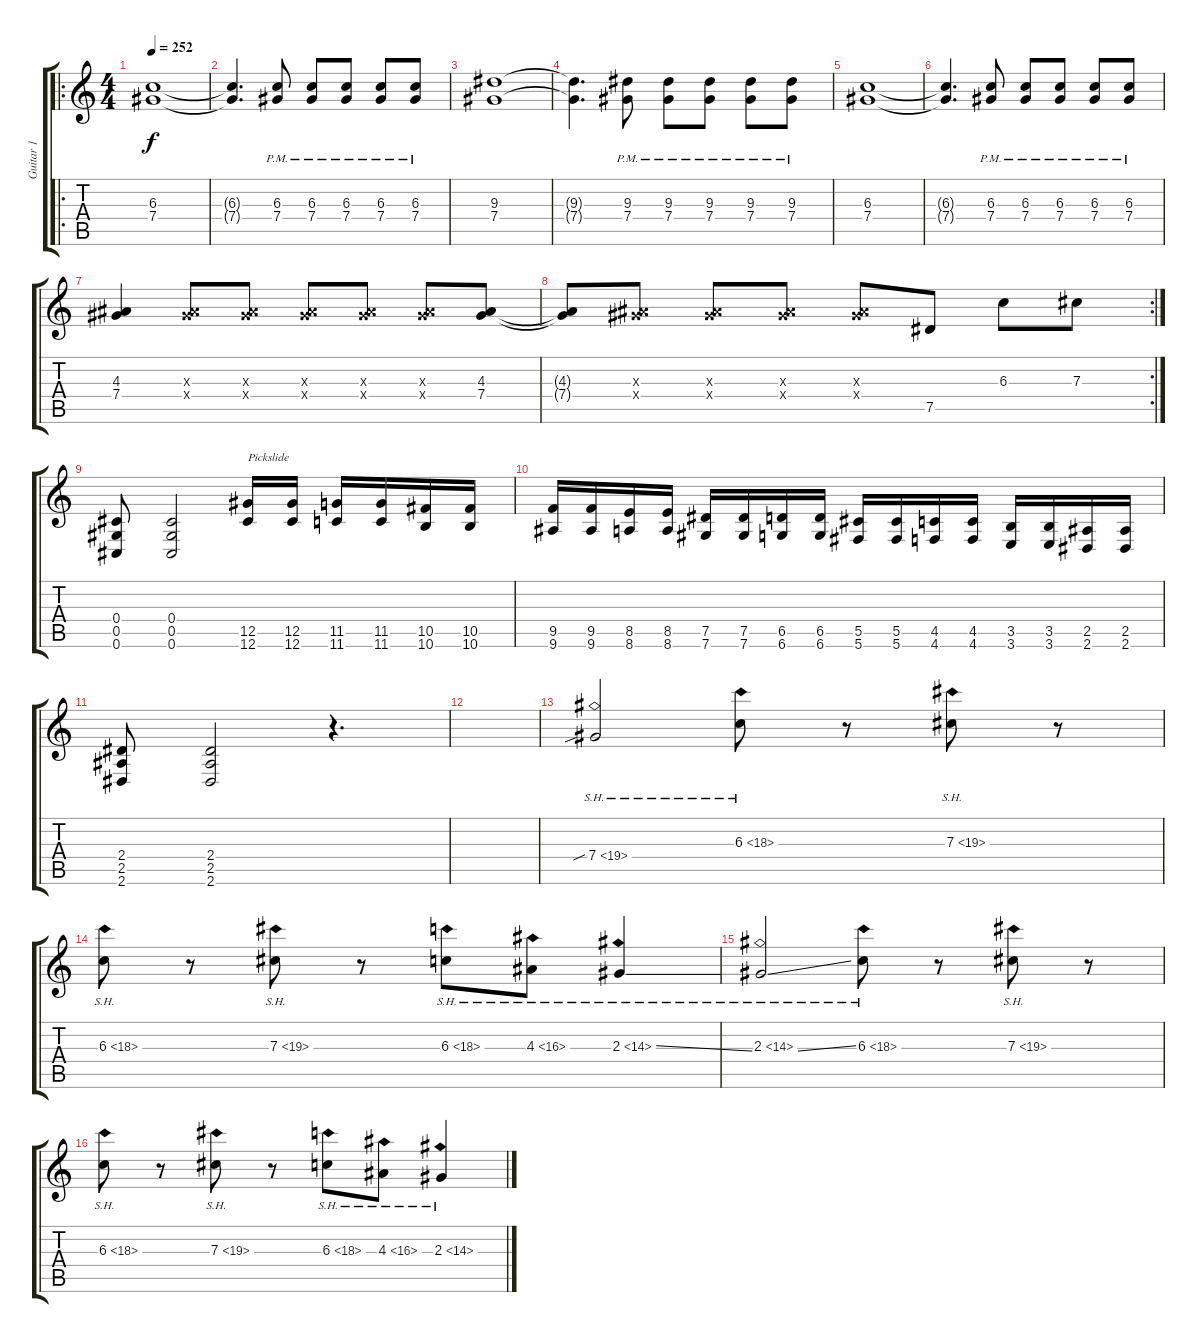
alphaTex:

\track ("Guitar 1" "Guitar 1") {instrument overdrivenguitar}
\staff {score tabs}
\tuning (Eb4 Bb3 Gb3 Db3 Ab2 Db2) {hide}
\ro
\ts (4 4)
\tempo 252
\clef g2
\ks c
(6.3 7.4).1{dy f instrument overdrivenguitar} |
(6.3{t} 7.4{t}).4{d} (6.3{pm} 7.4{pm}).8 (6.3{pm} 7.4{pm}).8 (6.3{pm} 7.4{pm}).8 (6.3{pm} 7.4{pm}).8 (6.3{pm} 7.4{pm}).8 |
(9.3 7.4).1 |
(9.3{t} 7.4{t}).4{d} (9.3{pm} 7.4{pm}).8 (9.3{pm} 7.4{pm}).8 (9.3{pm} 7.4{pm}).8 (9.3{pm} 7.4{pm}).8 (9.3{pm} 7.4{pm}).8 |
(6.3 7.4).1 |
(6.3{t} 7.4{t}).4{d} (6.3{pm} 7.4{pm}).8 (6.3{pm} 7.4{pm}).8 (6.3{pm} 7.4{pm}).8 (6.3{pm} 7.4{pm}).8 (6.3{pm} 7.4{pm}).8 |
(4.3 7.4).4 (4.3{x} 7.4{x}).8 (4.3{x} 7.4{x}).8 (4.3{x} 7.4{x}).8 (4.3{x} 7.4{x}).8 (4.3{x} 7.4{x}).8 (4.3 7.4).8 |
\rc 2
(4.3{t} 7.4{t}).8 (4.3{x} 7.4{x}).8 (4.3{x} 7.4{x}).8 (4.3{x} 7.4{x}).8 (4.3{x} 7.4{x}).8 7.5.8 6.3.8 7.3.8 |
(0.4 0.5 0.6).8 (0.4 0.5 0.6).2 (12.5 12.6).16{txt "Pickslide"} (12.5 12.6).16 (11.5 11.6).16 (11.5 11.6).16 (10.5 10.6).16 (10.5 10.6).16 |
(9.5 9.6).16 (9.5 9.6).16 (8.5 8.6).16 (8.5 8.6).16 (7.5 7.6).16 (7.5 7.6).16 (6.5 6.6).16 (6.5 6.6).16 (5.5 5.6).16 (5.5 5.6).16 (4.5 4.6).16 (4.5 4.6).16 (3.5 3.6).16 (3.5 3.6).16 (2.5 2.6).16 (2.5 2.6).16 |
(2.4 2.5 2.6).8 (2.4 2.5 2.6).2 r.4{d} |
|
7.4{sh 12 sib}.2 6.3{sh 12}.8 r.8 7.3{sh 12}.8 r.8 |
6.3{sh 12}.8 r.8 7.3{sh 12}.8 r.8 6.3{sh 12}.8 4.3{sh 12}.8 2.3{sh 12 ss}.4 |
2.3{sh 12 ss}.2 6.3{sh 12}.8 r.8 7.3{sh 12}.8 r.8 |
6.3{sh 12}.8 r.8 7.3{sh 12}.8 r.8 6.3{sh 12}.8 4.3{sh 12}.8 2.3{sh 12 ss}.4
